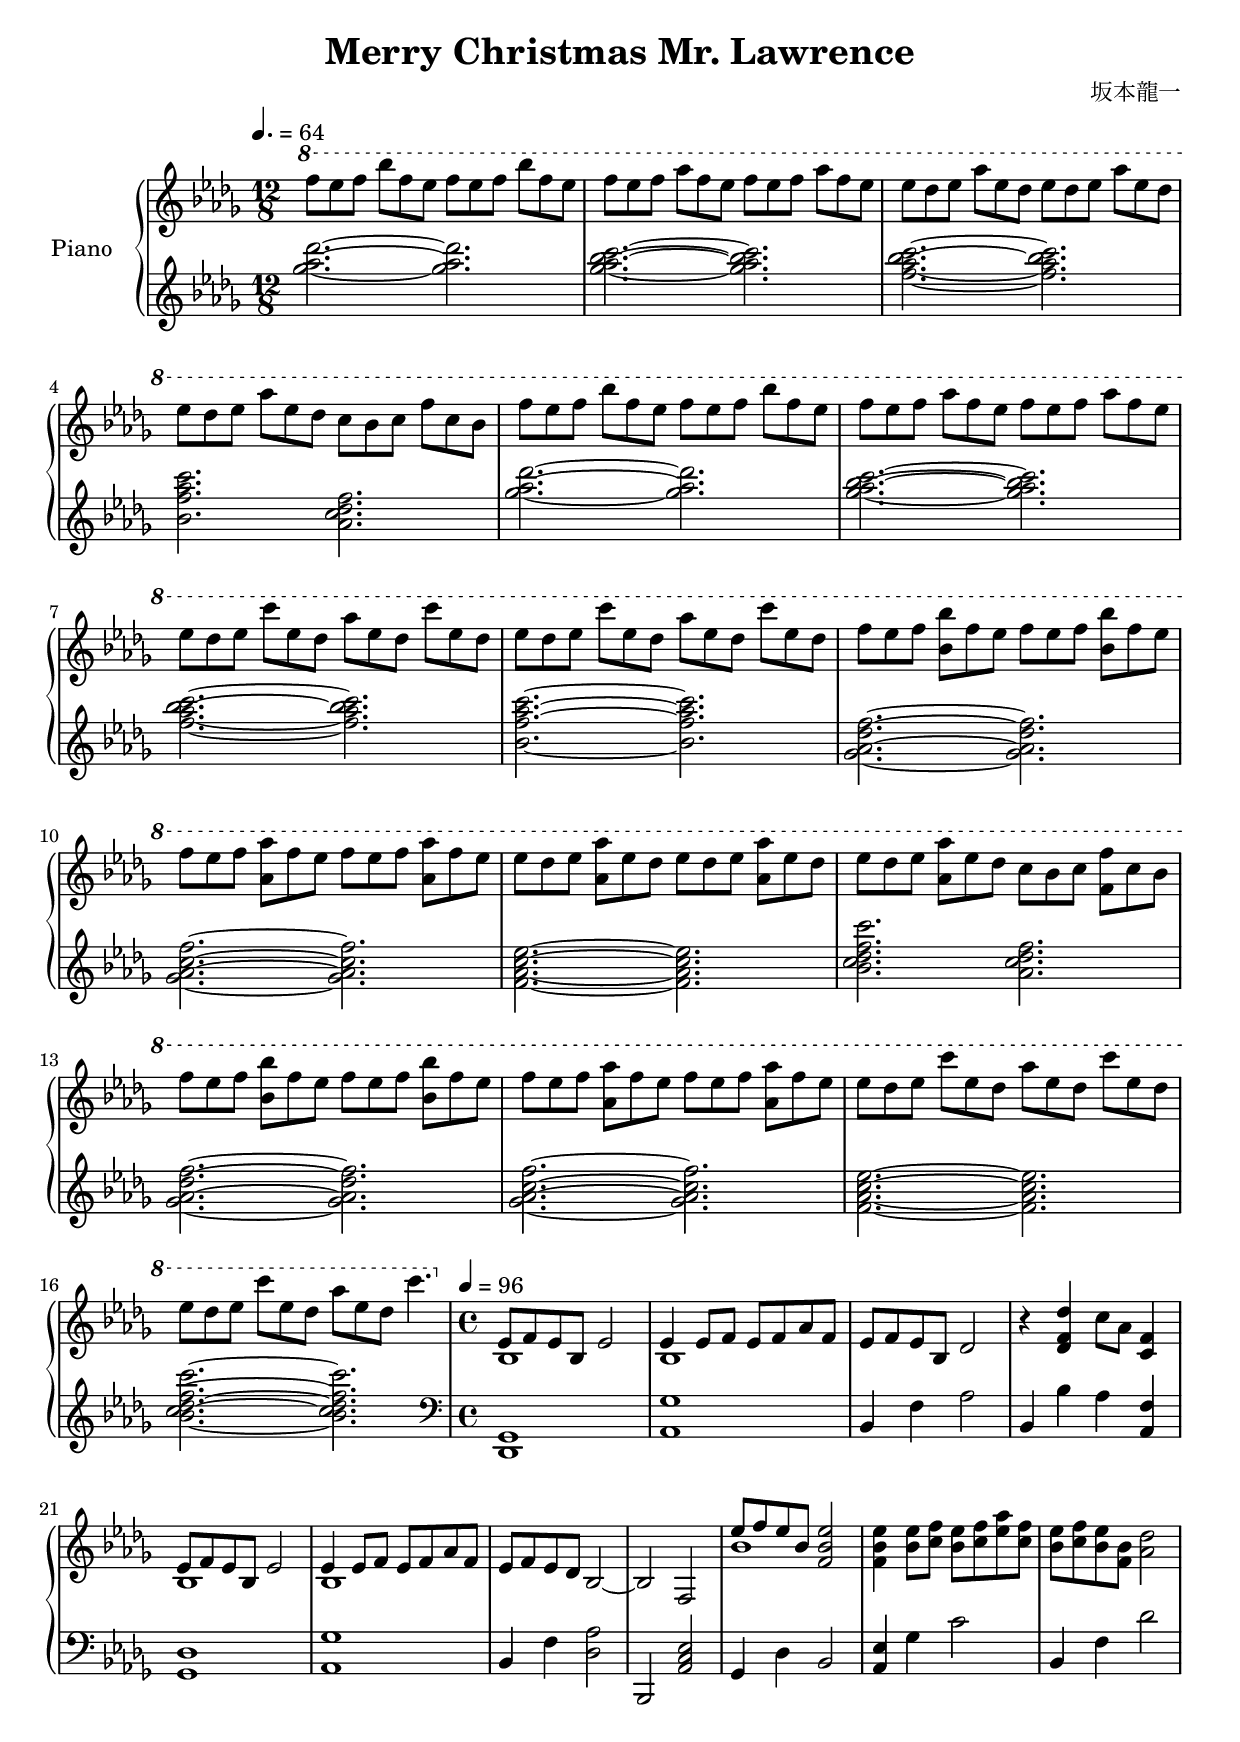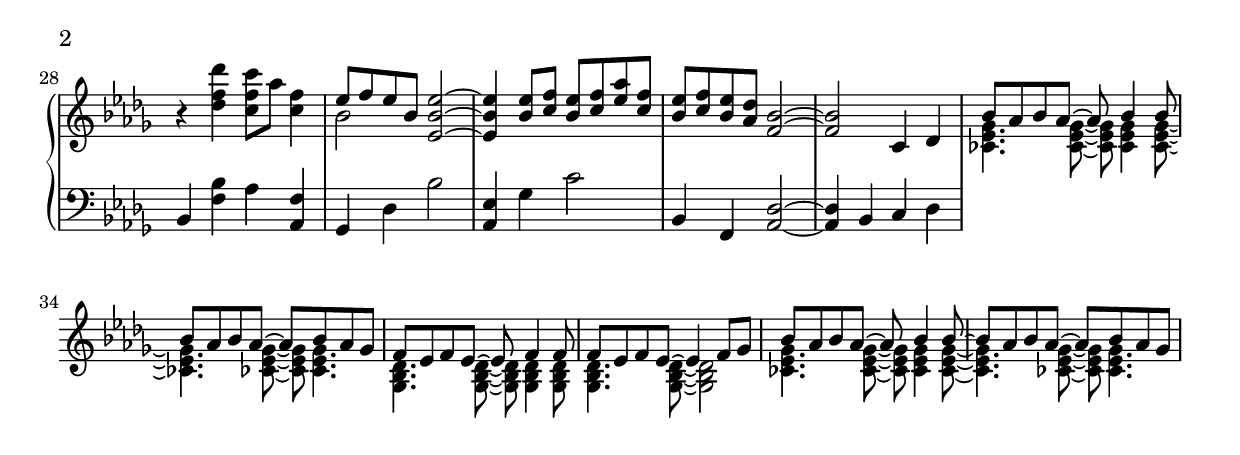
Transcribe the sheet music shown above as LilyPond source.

\header {
  title = "Merry Christmas Mr. Lawrence"
  composer = "坂本龍一"
}

upper = \relative des' {\key des \major \time 12/8 \clef treble \tempo 4.=64

    \ottava #1

    f''8 ees f bes f ees f ees f bes f ees |
    f ees f aes f ees f ees f aes f ees |
    ees des ees aes ees des ees des ees aes ees des |
    ees des ees aes ees des c bes c f c bes |
    f' ees f bes f ees f ees f bes f ees |
    f ees f aes f ees f ees f aes f ees |
    ees des ees c' ees, des aes' ees des c' ees, des |
    ees des ees c' ees, des aes' ees des c' ees, des |
    f ees f <bes bes,> f ees f ees f <bes bes,> f ees |
    f ees f <aes aes,> f ees f ees f <aes aes,> f ees |
    ees des ees <aes aes,> ees des ees des ees <aes aes,> ees des |
    ees des ees <aes aes,> ees des c bes c <f f,> c bes |
    f' ees f <bes bes,> f ees f ees f <bes bes,> f ees |
    f ees f <aes aes,> f ees f ees f <aes aes,> f ees |
    ees des ees c' ees, des aes' ees des c' ees, des |
    ees des ees c' ees, des aes' ees des c'4. |

    \time 4/4 \ottava #0 \tempo 4 =96

    <<{ees,,,8 f ees bes ees2}\\{bes1}>>| <<{ees4 ees8 f ees f aes f}\\{bes,1}>> |
    ees8 f ees bes des2 | r4 <des f des'>4 c'8 aes <f c>4 |

    <<{ees8 f ees bes ees2}\\{bes1}>>| <<{ees4 ees8 f ees f aes f}\\{bes,1}>> |
    ees8 f ees des bes2~ | bes f |

    <<{ees''8 f ees bes <ees~ bes~ f~>2}\\{bes1}>>| <ees bes f>4 <ees bes>8 <f c>  <ees bes> <f c> <aes ees> <f c> |
    <ees bes> <f c> <ees bes> <bes f> <des aes>2 | r4 <des f des'> <c f c'>8 aes' <c, f>4 |

    <<{\voiceOne ees8 f ees bes } \new Voice {\voiceTwo bes2}>> <ees bes ees,>2~ |
    <ees bes ees,>4 <ees bes>8 <f c> <ees bes> <f c> <aes ees> <f c>|
    <ees bes> <f c> <ees bes> <des aes> <bes f>2~ | <bes f> c,4 des |

    <<{bes'8 aes bes aes~ aes bes4 bes8}\\{<ces, ees ges>4. <ces ees ges>8~ <ces ees ges>8 <ces ees ges>4 <ces ees ges>8~}>> |
    <<{bes'8 aes bes aes~ aes bes aes ges}\\{<ces, ees ges>4. <ces ees ges>8~ <ces ees ges>8 <ces ees ges>4.}>>
    <<{f8 ees f ees~ ees f4 f8}\\{<ges, bes des>4. <ges bes des>8~ <ges bes des> <ges bes des>4 <ges bes des>8}>> |
    <<{f'8 ees f ees~ ees4 f8 ges}\\{<ges, bes des>4. <ges bes des>8~ <ges bes des>2}>> |
    <<{bes'8 aes bes aes~ aes bes4 bes8~}\\{<ces, ees ges>4. <ces ees ges>8~ <ces ees ges>8 <ces ees ges>4 <ces ees ges>8~}>> |
    <<{bes'8 aes bes aes~ aes bes aes ges}\\{<ces, ees ges>4. <ces ees ges>8~ <ces ees ges>8 <ces ees ges>4.}>>


  }

lower = \relative des' {\key des \major \time 12/8 \clef treble
    <ges' aes des>2. ~<ges aes des>2. |
    <ges aes bes c> ~<ges aes bes c> |
    <f aes bes c> ~<f aes bes c> |
    <bes, f' aes c> <aes c des f> |
    <ges' aes des>2. ~<ges aes des>2. |
    <ges aes bes c> ~<ges aes bes c> |
    <f aes bes c> ~<f aes bes c> |
    <bes, f' aes c> ~<bes f' aes c> |
    <ges aes des f> ~<ges aes des f> |
    <ges aes c f> ~<ges aes c f> |
    <f aes c ees>~ <f aes c ees> |
    <bes c des f c'> <aes c des f> |
    <ges aes des f> ~<ges aes des f> |
    <ges aes c f> ~<ges aes c f> |
    <f aes c ees> ~<f aes c ees> |
    <bes c des f c'> ~<bes c des f c'> |

    \time 4/4  \clef bass

    <des,,, ges>1 | <aes' ges'> |
    bes4 f' aes2 | bes,4 bes' aes <f aes,> |
    <ges, des'>1 | <aes ges'> |
    bes4 f' <des aes'>2 | bes, <aes' c ees> |
    ges4 des' bes2 | <aes ees'>4 ges' c2 |
    bes,4 f' des'2 | bes,4 <bes' f> aes <f aes,> |
    ges,4 des' bes'2 | <aes, ees'>4 ges' c2 |
    bes,4 f <aes des>2~ | <aes des>4 bes c des |

  }

\score {
  \new PianoStaff <<
    \set PianoStaff.instrumentName = #"Piano  "
    \new Staff = "upper" \upper
    \new Staff = "lower" \lower
    >>

    \layout {}
  \midi {}

  }

  